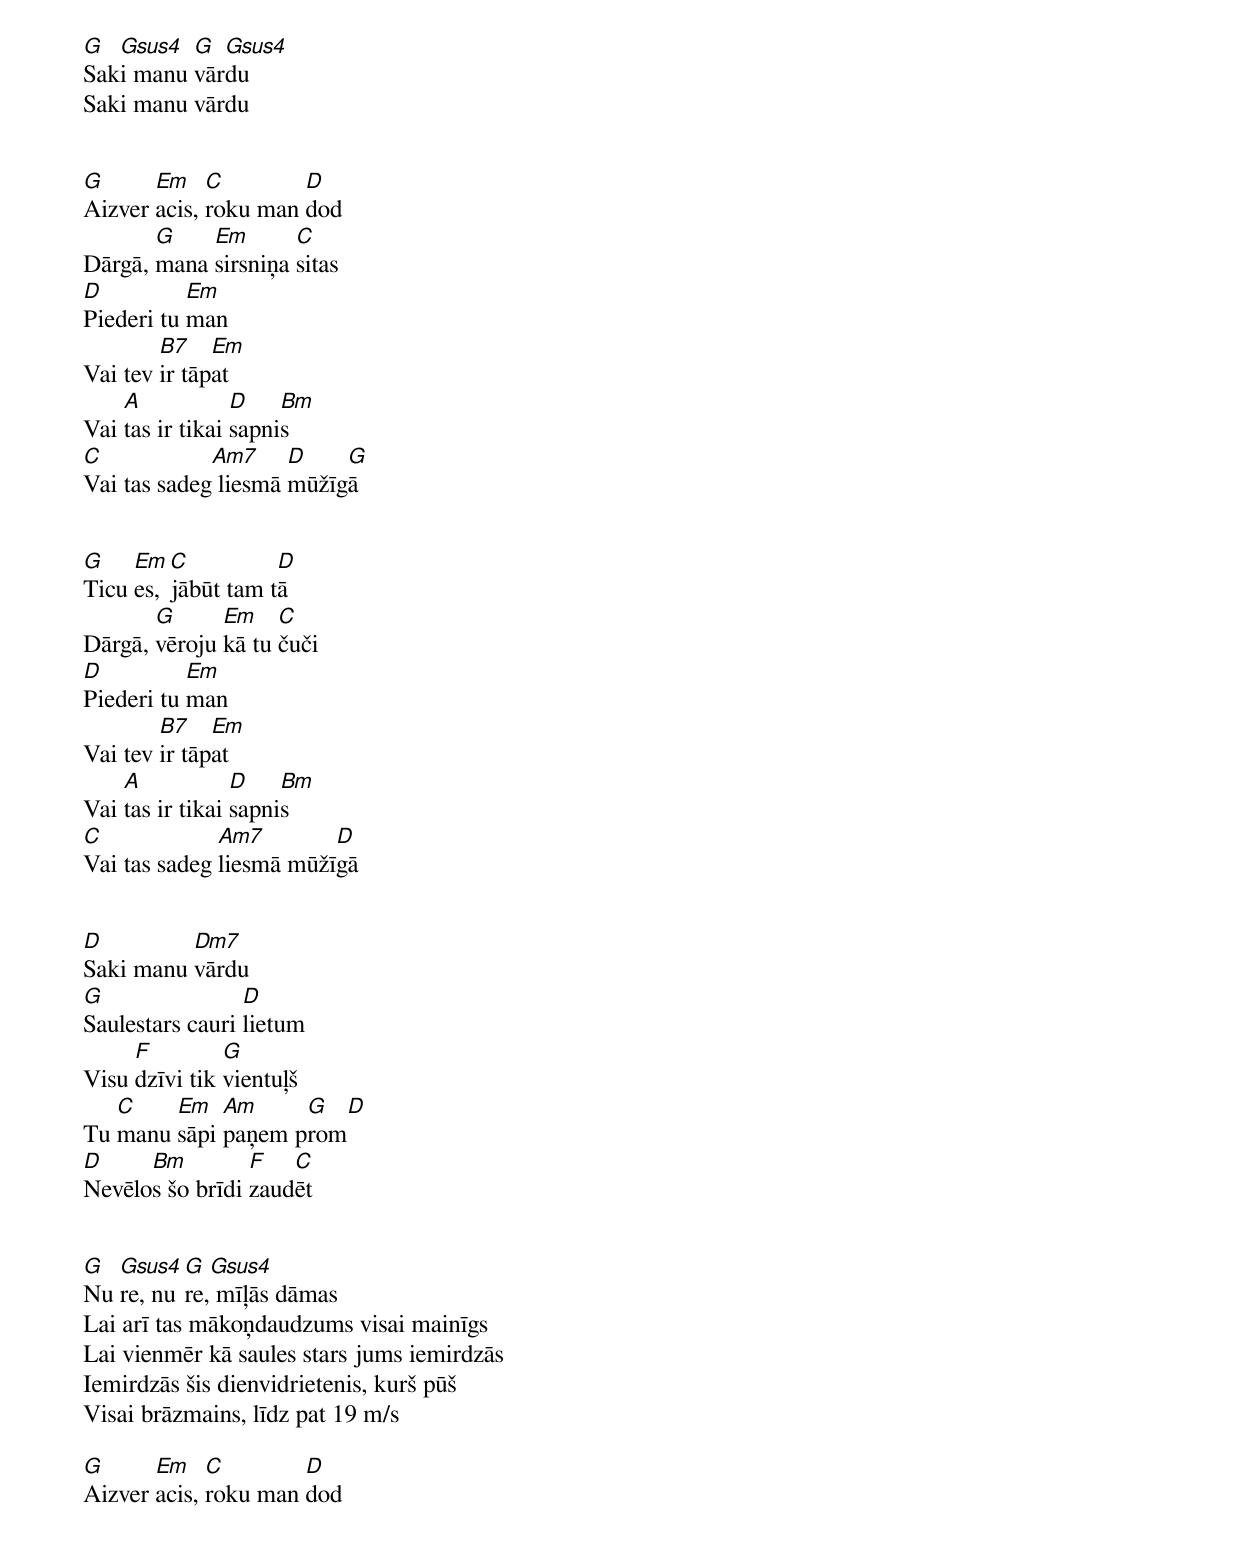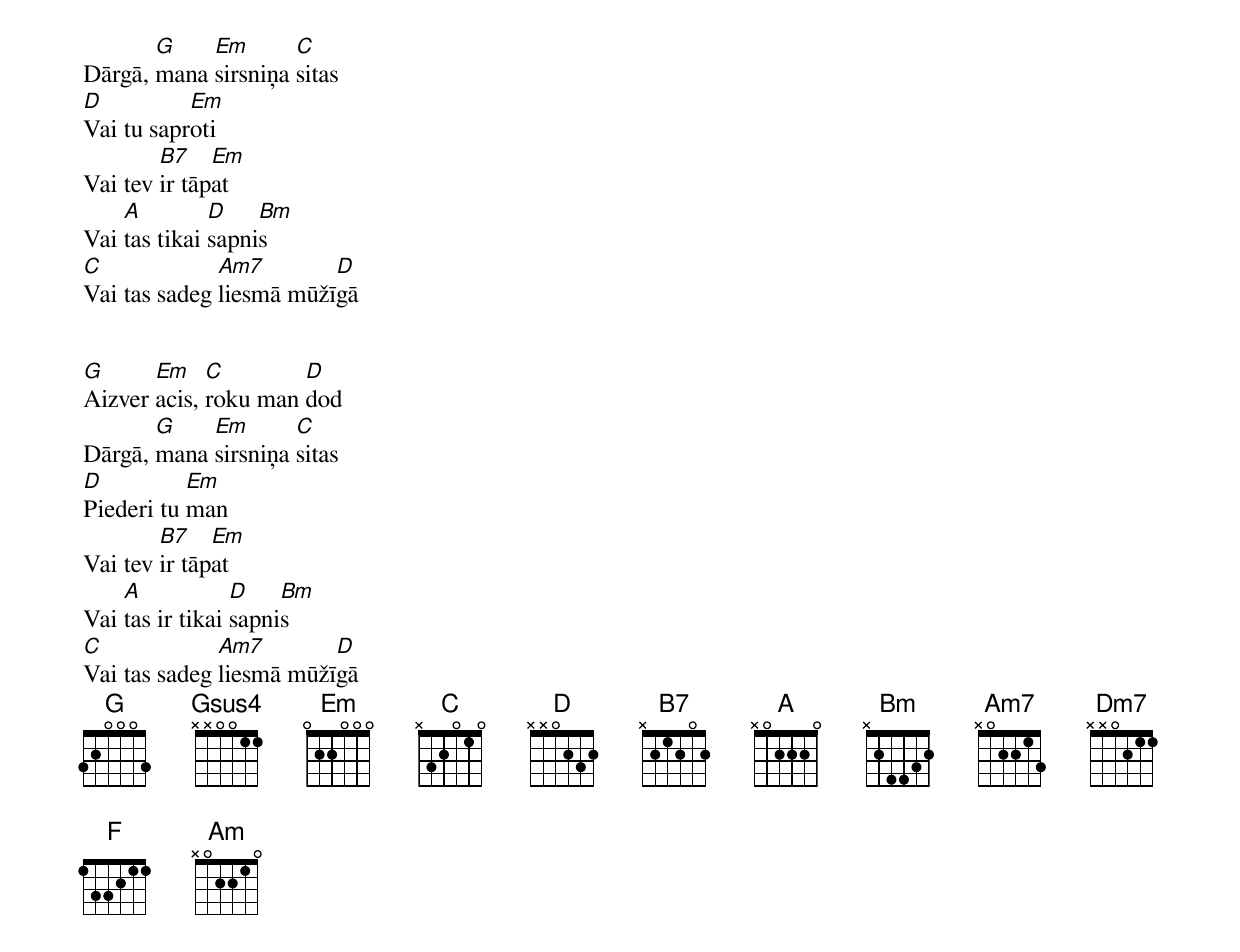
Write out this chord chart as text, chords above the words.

G  Gsus4  G  Gsus4
Saki manu vārdu
Saki manu vārdu


G      Em    C        D
Aizver acis, roku man dod
       G    Em       C
Dārgā, mana sirsniņa sitas
D          Em
Piederi tu man
        B7    Em
Vai tev ir tāpat
    A            D    Bm
Vai tas ir tikai sapnis
C            Am7     D    G
Vai tas sadeg liesmā mūžīgā


G    Em  C          D
Ticu es, jābūt tam tā
       G      Em    C
Dārgā, vēroju kā tu čuči
D          Em
Piederi tu man
        B7    Em
Vai tev ir tāpat
    A            D    Bm
Vai tas ir tikai sapnis
C             Am7        D
Vai tas sadeg liesmā mūžīgā


D         Dm7
Saki manu vārdu
G                D
Saulestars cauri lietum
     F         G
Visu dzīvi tik vientuļš
   C    Em   Am     G   D
Tu manu sāpi paņem prom
D     Bm         F   C
Nevēlos šo brīdi zaudēt


G  Gsus4  G  Gsus4
Nu re, nu re, mīļās dāmas
Lai arī tas mākoņdaudzums visai mainīgs
Lai vienmēr kā saules stars jums iemirdzās
Iemirdzās šis dienvidrietenis, kurš pūš
Visai brāzmains, līdz pat 19 m/s

G      Em    C        D
Aizver acis, roku man dod
       G    Em       C
Dārgā, mana sirsniņa sitas
D          Em
Vai tu saproti
        B7    Em
Vai tev ir tāpat
    A         D    Bm
Vai tas tikai sapnis
C             Am7        D
Vai tas sadeg liesmā mūžīgā


G      Em    C        D
Aizver acis, roku man dod
       G    Em       C
Dārgā, mana sirsniņa sitas
D          Em
Piederi tu man
        B7    Em
Vai tev ir tāpat
    A            D    Bm
Vai tas ir tikai sapnis
C             Am7        D
Vai tas sadeg liesmā mūžīgā
